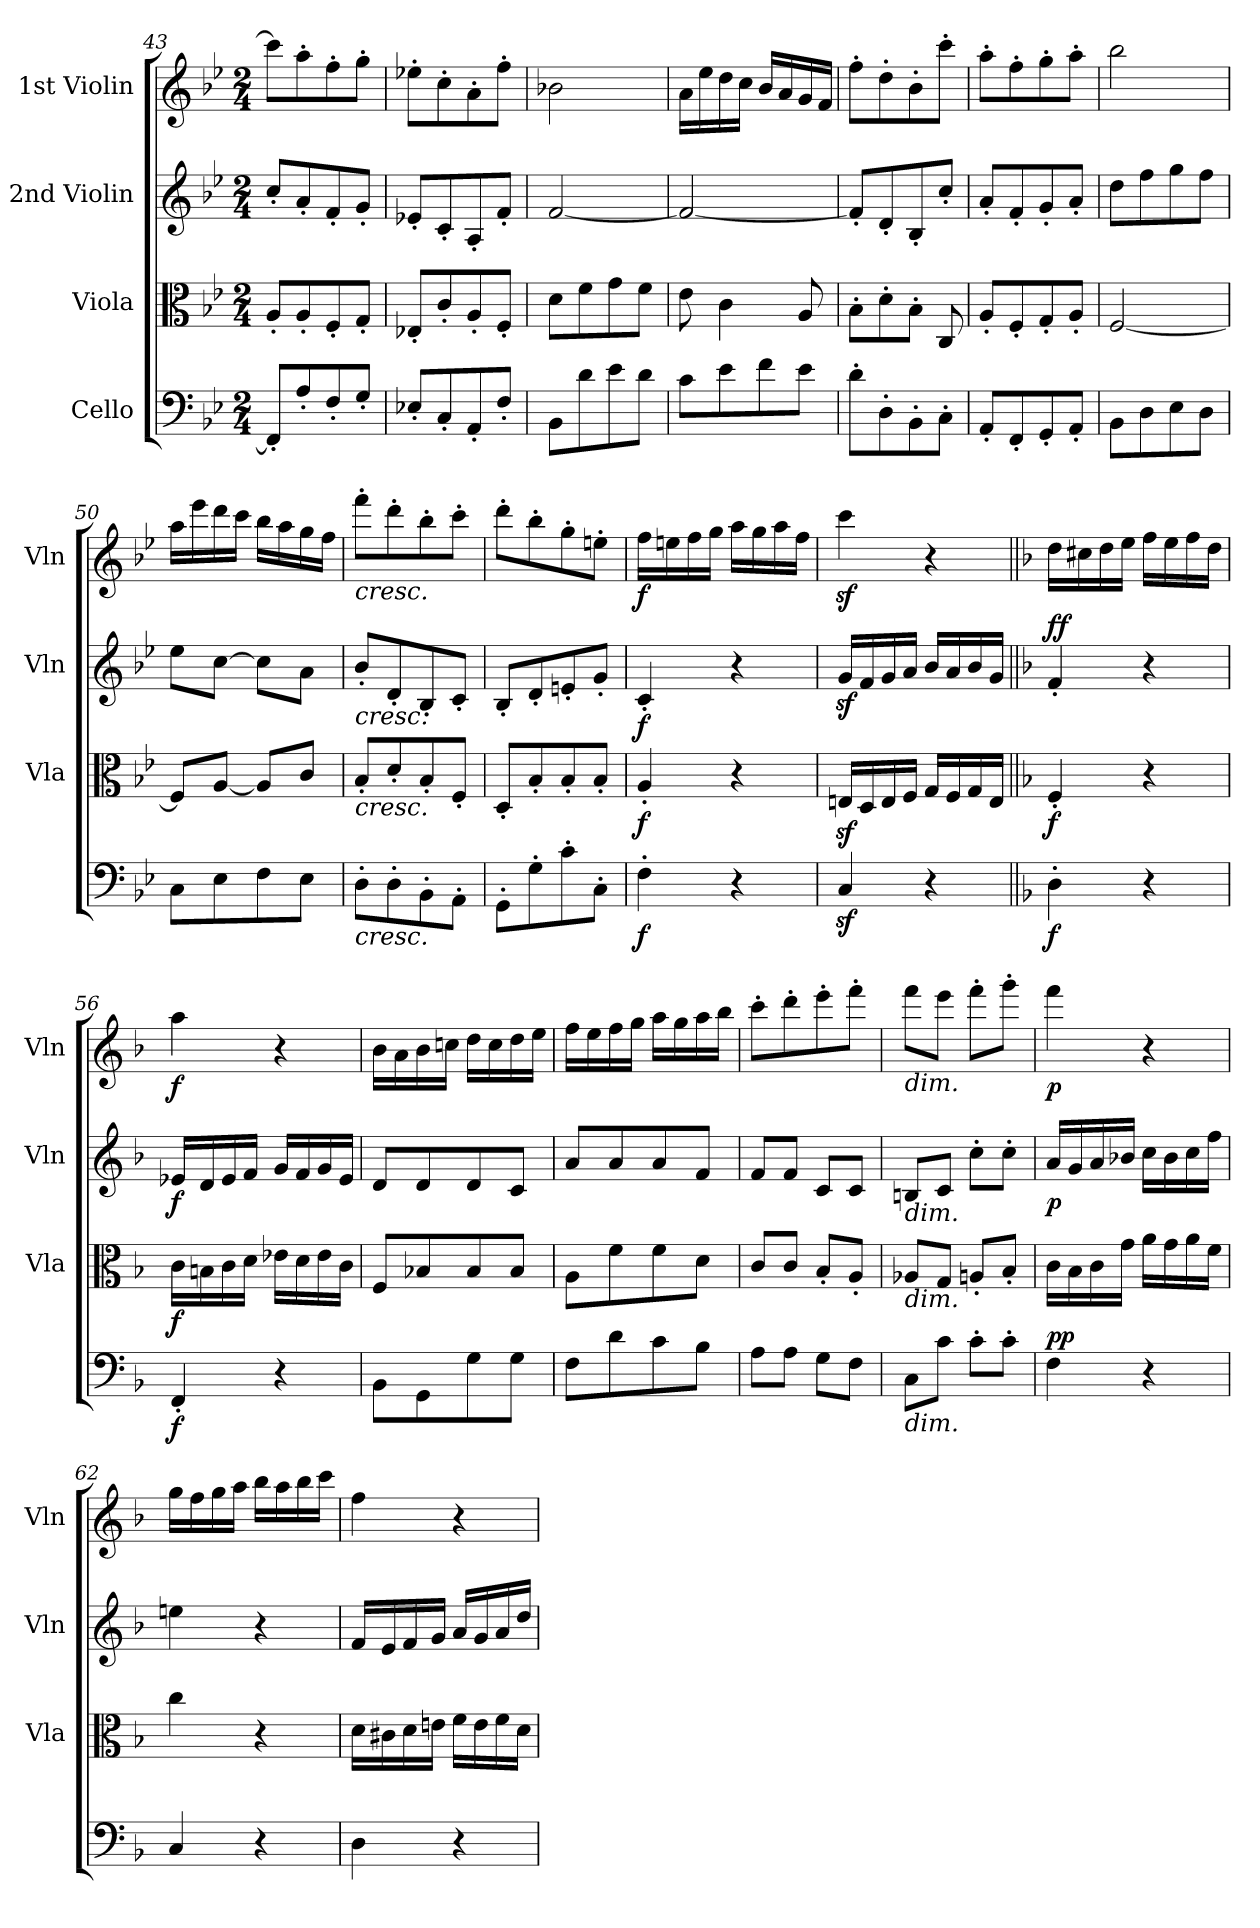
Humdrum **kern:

**kern	**dynam	**kern	**dynam	**kern	**dynam	**kern	**dynam
*part4	*part4	*part3	*part3	*part2	*part2	*part1	*part1
*staff4	*staff4	*staff3	*staff3	*staff2	*staff2	*staff1	*staff1
*I"Cello	*	*I"Viola	*	*I"2nd Violin	*	*I"1st Violin	*
*	*	*I'Vla	*	*I'Vln	*	*I'Vln	*
*clefF4	*	*clefC3	*	*clefG2	*	*clefG2	*
*k[b-e-]	*	*k[b-e-]	*	*k[b-e-]	*	*k[b-e-]	*
*B-:	*	*B-:	*	*B-:	*	*B-:	*
*M2/4	*	*M2/4	*	*M2/4	*	*M2/4	*
=43	=43	=43	=43	=43	=43	=43	=43
8FF'/L]	.	8A'/L	.	8cc'/L	.	8ccc\L]	.
8A'/	.	8A'/	.	8a'/	.	8aa'\	.
8F'/	.	8F'/	.	8f'/	.	8ff'\	.
8G'/J	.	8G'/J	.	8g'/J	.	8gg'\J	.
=44	=44	=44	=44	=44	=44	=44	=44
8E-X'/L	.	8E-X'/L	.	8e-X'/L	.	8ee-X'\L	.
8C'/	.	8c'/	.	8c'/	.	8cc'\	.
8AA'/	.	8A'/	.	8A'/	.	8a'\	.
8F'/J	.	8F'/J	.	8f'/J	.	8ff'\J	.
=45	=45	=45	=45	=45	=45	=45	=45
8BB-\L	.	8d\L	.	[2f/	.	2b-X\	.
8d\	.	8f\	.	.	.	.	.
8e-\	.	8g\	.	.	.	.	.
8d\J	.	8f\J	.	.	.	.	.
=46	=46	=46	=46	=46	=46	=46	=46
8c\L	.	8e-\	.	2f/_	.	16a\LL	.
.	.	.	.	.	.	16ee-\	.
8e-\	.	4c\	.	.	.	16dd\	.
.	.	.	.	.	.	16cc\JJ	.
8f\	.	.	.	.	.	16b-/LL	.
.	.	.	.	.	.	16a/	.
8e-\J	.	8A/	.	.	.	16g/	.
.	.	.	.	.	.	16f/JJ	.
=47	=47	=47	=47	=47	=47	=47	=47
8d'\L	.	8B-'\L	.	8f'/L]	.	8ff'\L	.
8D'\	.	8d'\	.	8d'/	.	8dd'\	.
8BB-'\	.	8B-'\J	.	8B-'/	.	8b-'\	.
8C'\J	.	8C/	.	8cc'/J	.	8ccc'\J	.
!!LO:LB:g=z
=48	=48	=48	=48	=48	=48	=48	=48
8AA'/L	.	8A'/L	.	8a'/L	.	8aa'\L	.
8FF'/	.	8F'/	.	8f'/	.	8ff'\	.
8GG'/	.	8G'/	.	8g'/	.	8gg'\	.
8AA'/J	.	8A'/J	.	8a'/J	.	8aa'\J	.
=49	=49	=49	=49	=49	=49	=49	=49
8BB-\L	.	[2F/	.	8dd\L	.	2bb-\	.
8D\	.	.	.	8ff\	.	.	.
8E-\	.	.	.	8gg\	.	.	.
8D\J	.	.	.	8ff\J	.	.	.
=50	=50	=50	=50	=50	=50	=50	=50
8C\L	.	8F/L]	.	8ee-\L	.	16aa\LL	.
.	.	.	.	.	.	16eee-\	.
8E-\	.	[8A/J	.	[8cc\J	.	16ddd\	.
.	.	.	.	.	.	16ccc\JJ	.
8F\	.	8A/L]	.	8cc\L]	.	16bb-\LL	.
.	.	.	.	.	.	16aa\	.
8E-\J	.	8c/J	.	8a\J	.	16gg\	.
.	.	.	.	.	.	16ff\JJ	.
=51	=51	=51	=51	=51	=51	=51	=51
!	!	!	!	!	!	!LO:TX:b:i:t=cresc.	!
!	!	!	!	!LO:TX:b:i:t=cresc.	!	!	!
!	!	!LO:TX:b:i:t=cresc.	!	!	!	!	!
!LO:TX:b:i:t=cresc.	!	!	!	!	!	!	!
8D'\L	.	8B-'/L	.	8b-'/L	.	8fff'\L	.
8D'\	.	8d'/	.	8d'/	.	8ddd'\	.
8BB-'\	.	8B-'/	.	8B-'/	.	8bb-'\	.
8AA'\J	.	8F'/J	.	8c'/J	.	8ccc'\J	.
=52	=52	=52	=52	=52	=52	=52	=52
8GG'\L	.	8D'/L	.	8B-'/L	.	8ddd'\L	.
8G'\	.	8B-'/	.	8d'/	.	8bb-'\	.
8c'\	.	8B-'/	.	8en'/	.	8gg'\	.
8C'\J	.	8B-'/J	.	8g'/J	.	8een'\J	.
=53	=53	=53	=53	=53	=53	=53	=53
!	!LO:DY:b	!	!LO:DY:b	!	!LO:DY:b	!	!LO:DY:b
4F'\	f	4A'/	f	4c'/	f	16ff\LL	f
.	.	.	.	.	.	16een\	.
.	.	.	.	.	.	16ff\	.
.	.	.	.	.	.	16gg\JJ	.
4r	.	4r	.	4r	.	16aa\LL	.
.	.	.	.	.	.	16gg\	.
.	.	.	.	.	.	16aa\	.
.	.	.	.	.	.	16ff\JJ	.
=54	=54	=54	=54	=54	=54	=54	=54
4Cz</	.	16Enz</LL	.	16gz</LL	.	4cccz<\	.
.	.	16D/	.	16f/	.	.	.
.	.	16E/	.	16g/	.	.	.
.	.	16F/JJ	.	16a/JJ	.	.	.
4r	.	16G/LL	.	16b-/LL	.	4r	.
.	.	16F/	.	16a/	.	.	.
.	.	16G/	.	16b-/	.	.	.
.	.	16E/JJ	.	16g/JJ	.	.	.
!!LO:PB:g=z
=55||	=55||	=55||	=55||	=55||	=55||	=55||	=55||
*k[b-]	*	*k[b-]	*	*k[b-]	*	*k[b-]	*
*F:	*	*F:	*	*F:	*	*F:	*
!	!LO:DY:b	!	!LO:DY:b	!	!LO:DY:b	!	!
!	!	!	!	!	!LO:DY:n=1:a	!	!
4D'\	f	4F'/	f	4f'/	f f	16dd\LL	.
.	.	.	.	.	.	16cc#X\	.
.	.	.	.	.	.	16dd\	.
.	.	.	.	.	.	16ee\JJ	.
4r	.	4r	.	4r	.	16ff\LL	.
.	.	.	.	.	.	16ee\	.
.	.	.	.	.	.	16ff\	.
.	.	.	.	.	.	16dd\JJ	.
=56	=56	=56	=56	=56	=56	=56	=56
!	!LO:DY:b	!	!LO:DY:b	!	!LO:DY:b	!	!LO:DY:b
4FF'/	f	16c\LL	f	16e-X/LL	f	4aa\	f
.	.	16Bn\	.	16d/	.	.	.
.	.	16c\	.	16e-/	.	.	.
.	.	16d\JJ	.	16f/JJ	.	.	.
4r	.	16e-X\LL	.	16g/LL	.	4r	.
.	.	16d\	.	16f/	.	.	.
.	.	16e-\	.	16g/	.	.	.
.	.	16c\JJ	.	16e-/JJ	.	.	.
=57	=57	=57	=57	=57	=57	=57	=57
8BB-\L	.	8F/L	.	8d/L	.	16b-\LL	.
.	.	.	.	.	.	16a\	.
8GG\	.	8B-X/	.	8d/	.	16b-\	.
.	.	.	.	.	.	16ccn\JJ	.
8G\	.	8B-/	.	8d/	.	16dd\LL	.
.	.	.	.	.	.	16cc\	.
8G\J	.	8B-/J	.	8c/J	.	16dd\	.
.	.	.	.	.	.	16ee\JJ	.
=58	=58	=58	=58	=58	=58	=58	=58
8F\L	.	8A\L	.	8a/L	.	16ff\LL	.
.	.	.	.	.	.	16ee\	.
8d\	.	8f\	.	8a/	.	16ff\	.
.	.	.	.	.	.	16gg\JJ	.
8c\	.	8f\	.	8a/	.	16aa\LL	.
.	.	.	.	.	.	16gg\	.
8B-\J	.	8d\J	.	8f/J	.	16aa\	.
.	.	.	.	.	.	16bb-\JJ	.
=59	=59	=59	=59	=59	=59	=59	=59
8A\L	.	8c/L	.	8f/L	.	8ccc'\L	.
8A\J	.	8c/J	.	8f/J	.	8ddd'\	.
8G\L	.	8B-'/L	.	8c/L	.	8eee'\	.
8F\J	.	8A'/J	.	8c/J	.	8fff'\J	.
!!LO:LB:g=z
=60	=60	=60	=60	=60	=60	=60	=60
!	!	!	!	!	!	!LO:TX:b:i:t=dim.	!
!	!	!	!	!LO:TX:b:i:t=dim.	!	!	!
!	!	!LO:TX:b:i:t=dim.	!	!	!	!	!
!LO:TX:b:i:t=dim.	!	!	!	!	!	!	!
8C\L	.	8A-X/L	.	8Bn/L	.	8fff\L	.
8c\J	.	8G/J	.	8c/J	.	8eee\J	.
8c'\L	.	8An'/L	.	8cc'\L	.	8fff'\L	.
8c'\J	.	8B-'/J	.	8cc'\J	.	8ggg'\J	.
=61	=61	=61	=61	=61	=61	=61	=61
!	!LO:DY:b	!	!	!	!	!	!
!	!LO:DY:n=1:a	!	!	!	!LO:DY:b	!	!LO:DY:b
4F\	p p	16c\LL	.	16a/LL	p	4fff\	p
.	.	16B-\	.	16g/	.	.	.
.	.	16c\	.	16a/	.	.	.
.	.	16g\JJ	.	16b-X/JJ	.	.	.
4r	.	16a\LL	.	16cc\LL	.	4r	.
.	.	16g\	.	16b-\	.	.	.
.	.	16a\	.	16cc\	.	.	.
.	.	16f\JJ	.	16ff\JJ	.	.	.
!!LO:LB:g=z
=62	=62	=62	=62	=62	=62	=62	=62
4C/	.	4cc\	.	4een\	.	16gg\LL	.
.	.	.	.	.	.	16ff\	.
.	.	.	.	.	.	16gg\	.
.	.	.	.	.	.	16aa\JJ	.
4r	.	4r	.	4r	.	16bb-\LL	.
.	.	.	.	.	.	16aa\	.
.	.	.	.	.	.	16bb-\	.
.	.	.	.	.	.	16ccc\JJ	.
=63	=63	=63	=63	=63	=63	=63	=63
4D\	.	16d\LL	.	16f/LL	.	4ff\	.
.	.	16c#X\	.	16e/	.	.	.
.	.	16d\	.	16f/	.	.	.
.	.	16en\JJ	.	16g/JJ	.	.	.
4r	.	16f\LL	.	16a/LL	.	4r	.
.	.	16e\	.	16g/	.	.	.
.	.	16f\	.	16a/	.	.	.
.	.	16d\JJ	.	16dd/JJ	.	.	.
=	=	=	=	=	=	=	=
*-	*-	*-	*-	*-	*-	*-	*-
